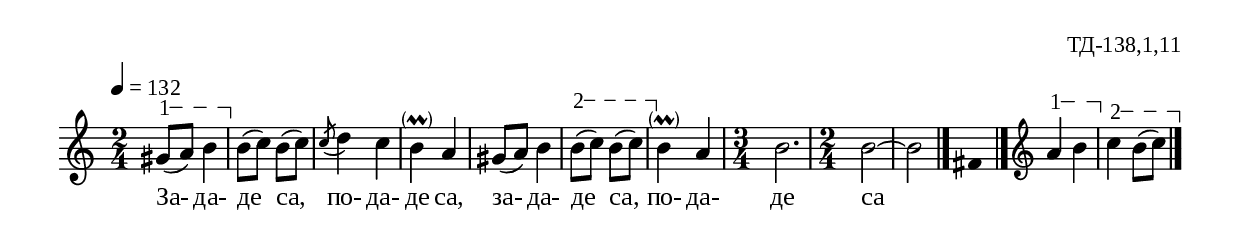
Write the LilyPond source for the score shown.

%{
TD_138_1_11
%}

\include "td-preamble.ly"

\score {
\relative c'' {
 \tempo 4 = 132
  \time 2/4
\varA  
 gis8\startTextSpan([ a]) b4\stopTextSpan | 
 b8([ c]) b8([ c]) | \acciaccatura c8 d4 c4 | 
\parS 
 b4-\parenthesize\prall a | gis8([ a]) b4 | 
\varB 
 b8\startTextSpan([ c]) b8([ c\stopTextSpan]) | 
 b4-\parenthesize\prall a | \time 3/4 b2. | \time 2/4 b2~ | b
 \bar "|." 
s4 \fixB fis4 \fixC 
 \bar "|." 
\endm
\varA  
 a\startTextSpan b4\stopTextSpan
\varB 
 c4\startTextSpan b8([ c\stopTextSpan])
 \bar "|." 
}
\addlyrics { За- да- де са, по- да- де са, за- да- де са, по- да- де са }
%
\layout {
  indent = #0
  line-width = 190\mm
  ragged-right=##f
}
%
\midi { 
	\context {
		\Score
		tempoWholesPerMinute = #(ly:make-moment 132 4)
		}
	}
}
%
\header{
  opus = "ТД-138,1,11"
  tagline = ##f
}


